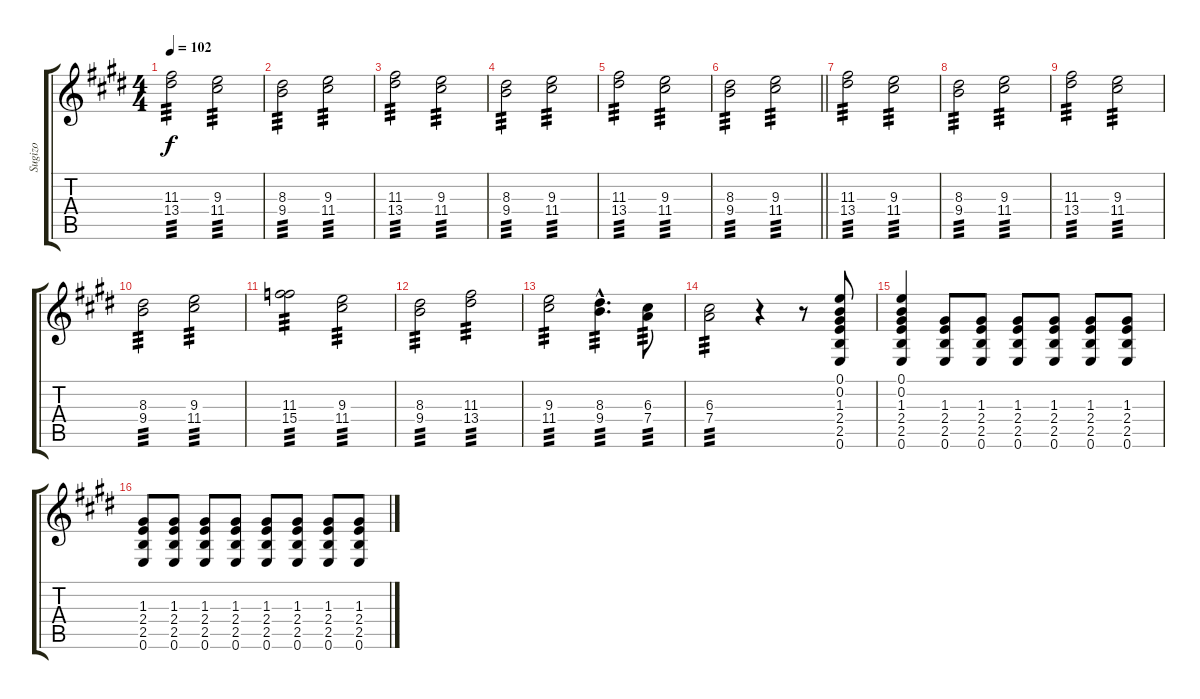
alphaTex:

\track ("Sugizo" "Sugizo") {instrument distortionguitar}
\staff {score tabs}
\tuning (E4 B3 G3 D3 A2 E2) {hide}
\ts (4 4)
\tempo 102
\clef g2
\ks e
(11.3 13.4).2{tp 3 dy f} (9.3 11.4).2{tp 3} |
(8.3 9.4).2{tp 3} (9.3 11.4).2{tp 3} |
(11.3 13.4).2{tp 3} (9.3 11.4).2{tp 3} |
(8.3 9.4).2{tp 3} (9.3 11.4).2{tp 3} |
(11.3 13.4).2{tp 3} (9.3 11.4).2{tp 3} |
\barLineRight lightlight
(8.3 9.4).2{tp 3} (9.3 11.4).2{tp 3} |
(11.3 13.4).2{tp 3} (9.3 11.4).2{tp 3} |
(8.3 9.4).2{tp 3} (9.3 11.4).2{tp 3} |
(11.3 13.4).2{tp 3} (9.3 11.4).2{tp 3} |
(8.3 9.4).2{tp 3} (9.3 11.4).2{tp 3} |
(11.3 15.4).2{tp 3} (9.3 11.4).2{tp 3} |
(8.3 9.4).2{tp 3} (11.3 13.4).2{tp 3} |
(9.3 11.4).2{tp 3} (8.3{hac} 9.4{hac}).4{d tp 3} (6.3 7.4).8{tp 3} |
(6.3 7.4).2{tp 3} r.4 r.8 (0.1 0.2 1.3 2.4 2.5 0.6).8 |
(0.1 0.2 1.3 2.4 2.5 0.6).4 (1.3 2.4 2.5 0.6).8 (1.3 2.4 2.5 0.6).8 (1.3 2.4 2.5 0.6).8 (1.3 2.4 2.5 0.6).8 (1.3 2.4 2.5 0.6).8 (1.3 2.4 2.5 0.6).8 |
(1.3 2.4 2.5 0.6).8 (1.3 2.4 2.5 0.6).8 (1.3 2.4 2.5 0.6).8 (1.3 2.4 2.5 0.6).8 (1.3 2.4 2.5 0.6).8 (1.3 2.4 2.5 0.6).8 (1.3 2.4 2.5 0.6).8 (1.3 2.4 2.5 0.6).8
